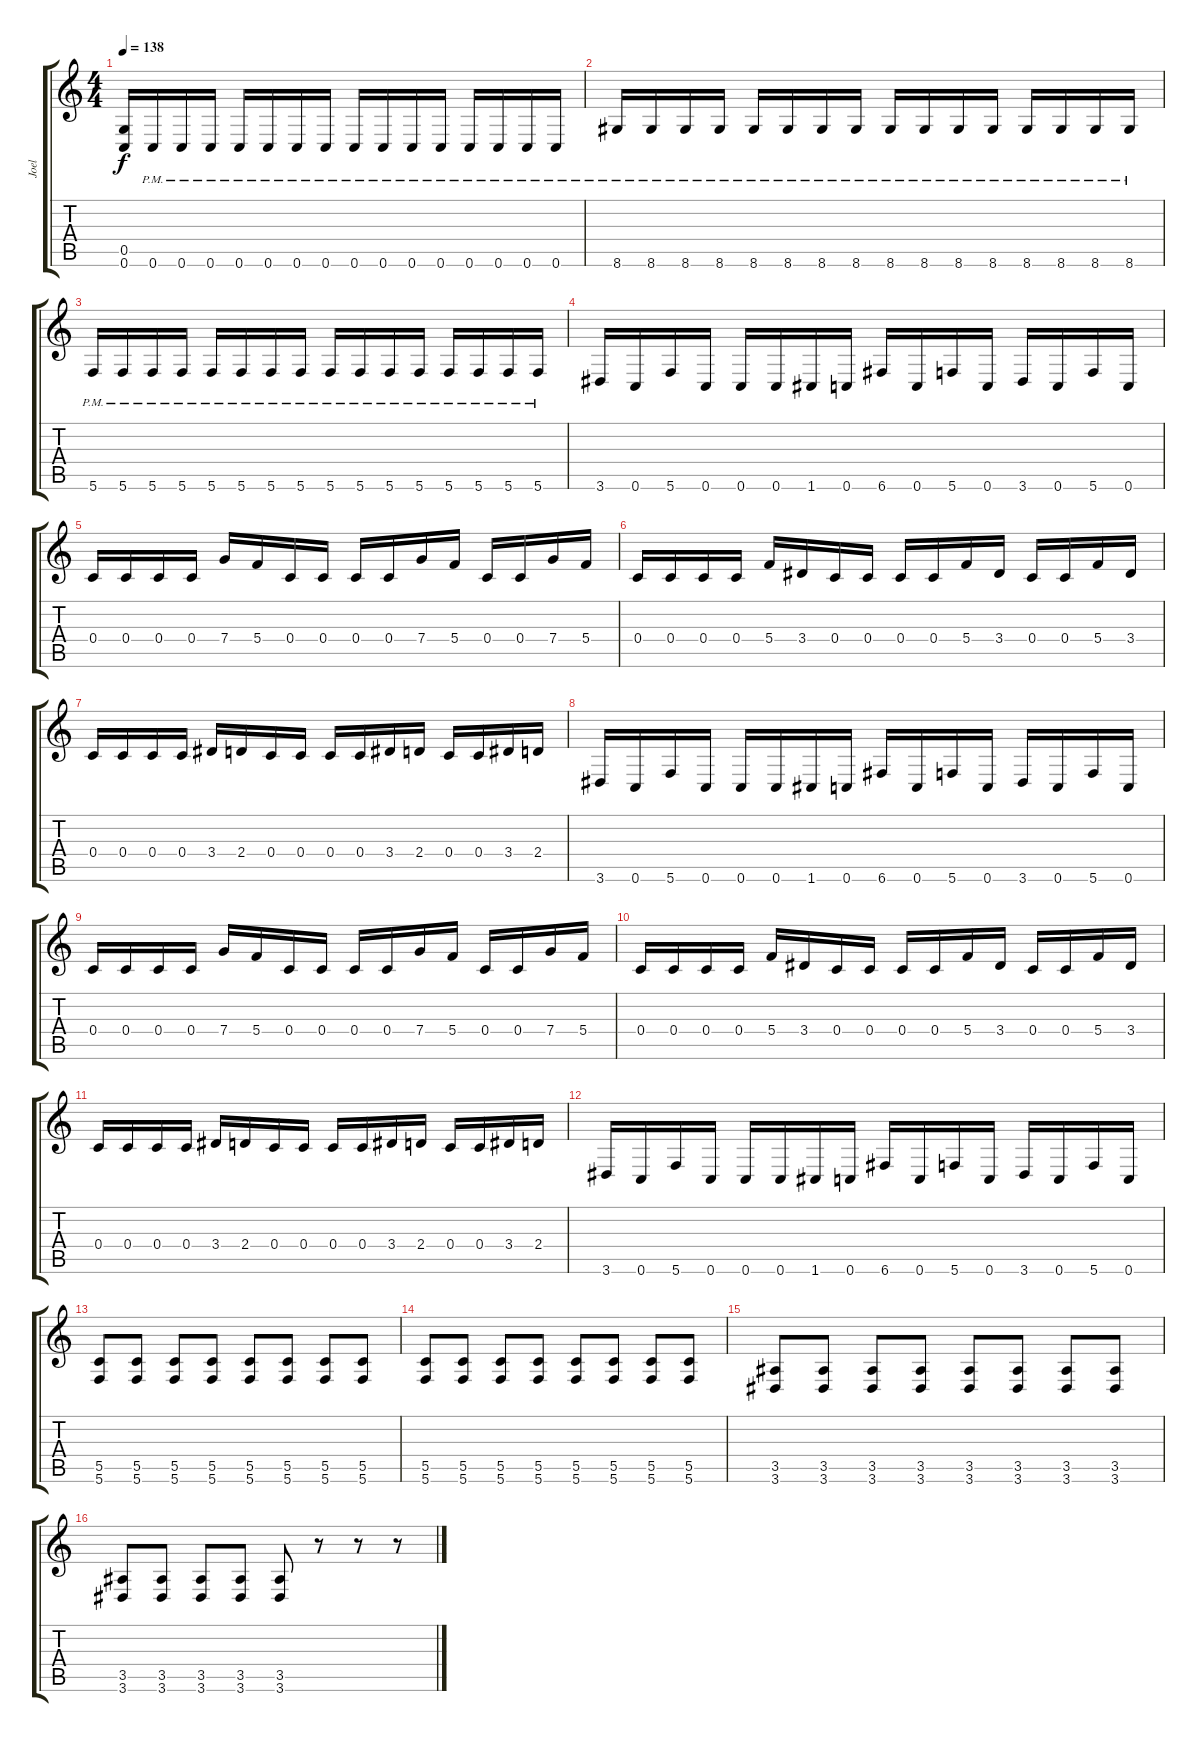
\track ("Joel" "Joel") {instrument distortionguitar}
\staff {score tabs}
\tuning (D4 A3 F3 C3 G2 C2) {hide}
\ts (4 4)
\tempo 138
\clef g2
\ks c
(0.5 0.6).16{dy f} 0.6{pm}.16 0.6{pm}.16 0.6{pm}.16 0.6{pm}.16 0.6{pm}.16 0.6{pm}.16 0.6{pm}.16 0.6{pm}.16 0.6{pm}.16 0.6{pm}.16 0.6{pm}.16 0.6{pm}.16 0.6{pm}.16 0.6{pm}.16 0.6{pm}.16 |
8.6{pm}.16 8.6{pm}.16 8.6{pm}.16 8.6{pm}.16 8.6{pm}.16 8.6{pm}.16 8.6{pm}.16 8.6{pm}.16 8.6{pm}.16 8.6{pm}.16 8.6{pm}.16 8.6{pm}.16 8.6{pm}.16 8.6{pm}.16 8.6{pm}.16 8.6{pm}.16 |
5.6{pm}.16 5.6{pm}.16 5.6{pm}.16 5.6{pm}.16 5.6{pm}.16 5.6{pm}.16 5.6{pm}.16 5.6{pm}.16 5.6{pm}.16 5.6{pm}.16 5.6{pm}.16 5.6{pm}.16 5.6{pm}.16 5.6{pm}.16 5.6{pm}.16 5.6{pm}.16 |
3.6.16 0.6.16 5.6.16 0.6.16 0.6.16 0.6.16 1.6.16 0.6.16 6.6.16 0.6.16 5.6.16 0.6.16 3.6.16 0.6.16 5.6.16 0.6.16 |
0.4.16 0.4.16 0.4.16 0.4.16 7.4.16 5.4.16 0.4.16 0.4.16 0.4.16 0.4.16 7.4.16 5.4.16 0.4.16 0.4.16 7.4.16 5.4.16 |
0.4.16 0.4.16 0.4.16 0.4.16 5.4.16 3.4.16 0.4.16 0.4.16 0.4.16 0.4.16 5.4.16 3.4.16 0.4.16 0.4.16 5.4.16 3.4.16 |
0.4.16 0.4.16 0.4.16 0.4.16 3.4.16 2.4.16 0.4.16 0.4.16 0.4.16 0.4.16 3.4.16 2.4.16 0.4.16 0.4.16 3.4.16 2.4.16 |
3.6.16 0.6.16 5.6.16 0.6.16 0.6.16 0.6.16 1.6.16 0.6.16 6.6.16 0.6.16 5.6.16 0.6.16 3.6.16 0.6.16 5.6.16 0.6.16 |
0.4.16 0.4.16 0.4.16 0.4.16 7.4.16 5.4.16 0.4.16 0.4.16 0.4.16 0.4.16 7.4.16 5.4.16 0.4.16 0.4.16 7.4.16 5.4.16 |
0.4.16 0.4.16 0.4.16 0.4.16 5.4.16 3.4.16 0.4.16 0.4.16 0.4.16 0.4.16 5.4.16 3.4.16 0.4.16 0.4.16 5.4.16 3.4.16 |
0.4.16 0.4.16 0.4.16 0.4.16 3.4.16 2.4.16 0.4.16 0.4.16 0.4.16 0.4.16 3.4.16 2.4.16 0.4.16 0.4.16 3.4.16 2.4.16 |
3.6.16 0.6.16 5.6.16 0.6.16 0.6.16 0.6.16 1.6.16 0.6.16 6.6.16 0.6.16 5.6.16 0.6.16 3.6.16 0.6.16 5.6.16 0.6.16 |
(5.5 5.6).8 (5.5 5.6).8 (5.5 5.6).8 (5.5 5.6).8 (5.5 5.6).8 (5.5 5.6).8 (5.5 5.6).8 (5.5 5.6).8 |
(5.5 5.6).8 (5.5 5.6).8 (5.5 5.6).8 (5.5 5.6).8 (5.5 5.6).8 (5.5 5.6).8 (5.5 5.6).8 (5.5 5.6).8 |
(3.5 3.6).8 (3.5 3.6).8 (3.5 3.6).8 (3.5 3.6).8 (3.5 3.6).8 (3.5 3.6).8 (3.5 3.6).8 (3.5 3.6).8 |
(3.5 3.6).8 (3.5 3.6).8 (3.5 3.6).8 (3.5 3.6).8 (3.5 3.6).8 r.8 r.8 r.8
